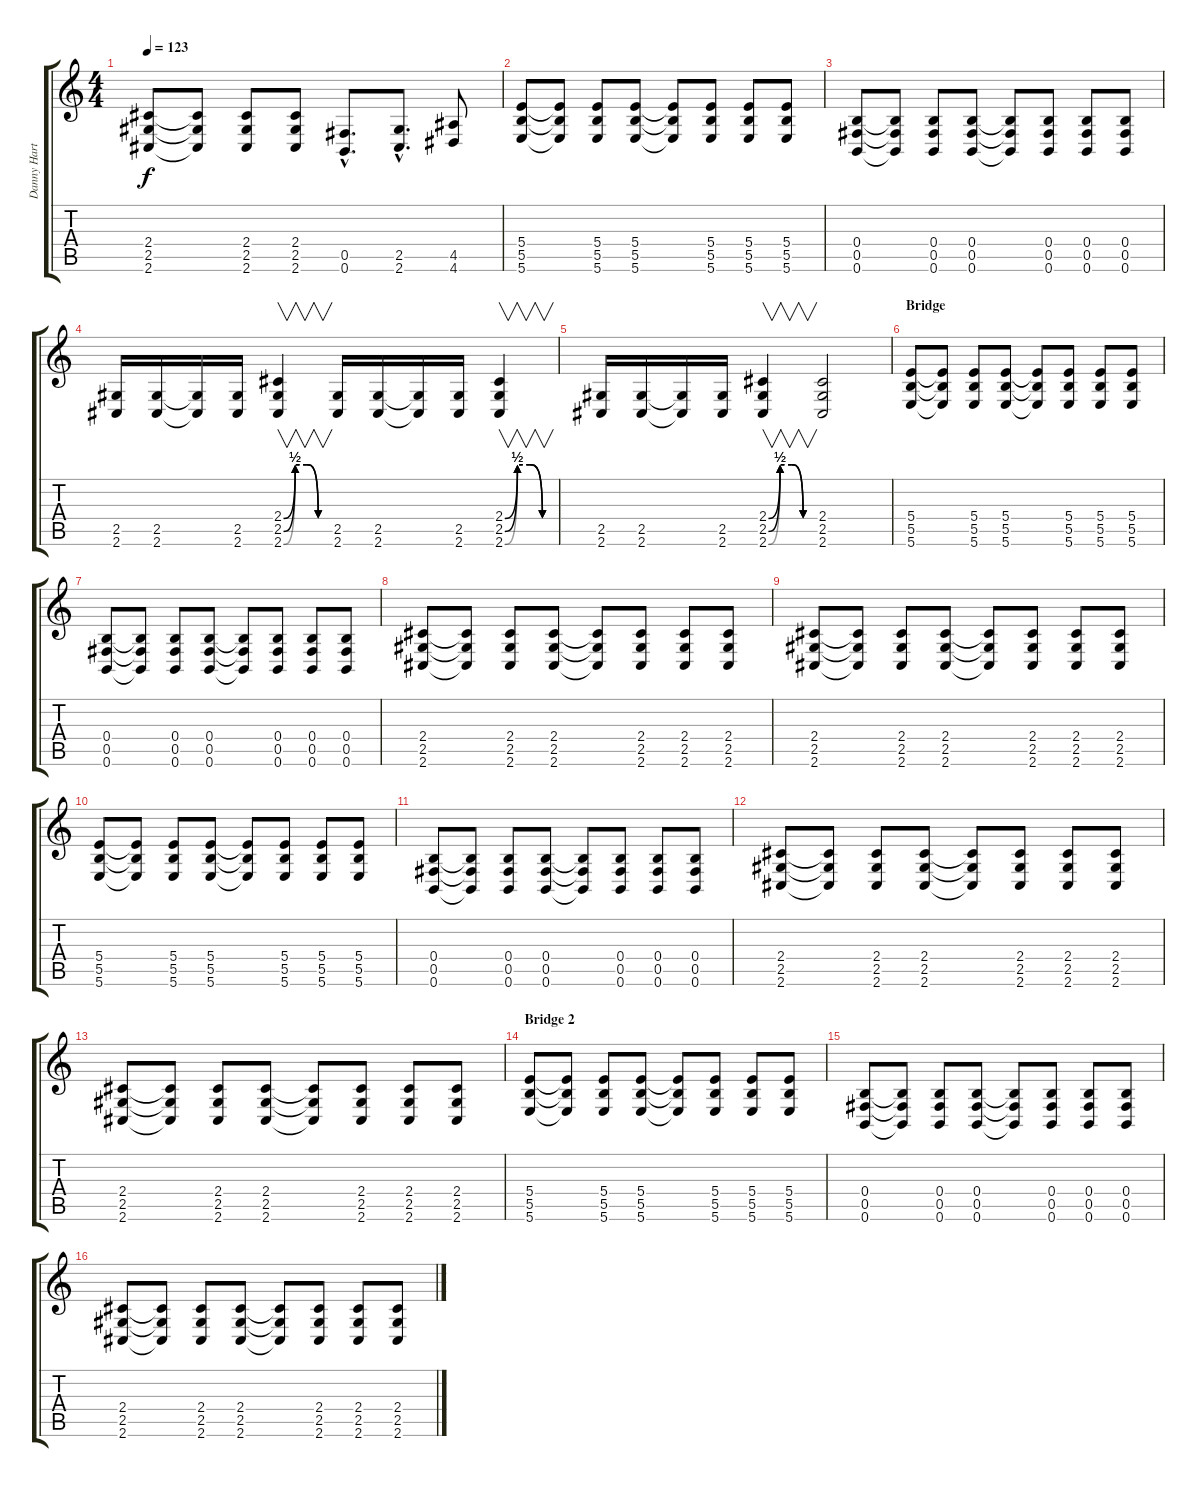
\track ("Danny Hartwell (Guitar)" "Danny Hart") {instrument distortionguitar}
\staff {score tabs}
\tuning (Db4 Ab3 E3 B2 Gb2 B1) {hide}
\ts (4 4)
\tempo 123
\clef g2
\ks c
(2.4 2.5 2.6).8{dy f} (2.4{t} 2.5{t} 2.6{t}).8 (2.4 2.5 2.6).8 (2.4 2.5 2.6).8 (0.5{hac} 0.6{hac}).8{d} (2.5{hac} 2.6{hac}).8{d} (4.5 4.6).8 |
(5.4 5.5 5.6).8 (5.4{t} 5.5{t} 5.6{t}).8 (5.4 5.5 5.6).8 (5.4 5.5 5.6).8 (5.4{t} 5.5{t} 5.6{t}).8 (5.4 5.5 5.6).8 (5.4 5.5 5.6).8 (5.4 5.5 5.6).8 |
(0.4 0.5 0.6).8 (0.4{t} 0.5{t} 0.6{t}).8 (0.4 0.5 0.6).8 (0.4 0.5 0.6).8 (0.4{t} 0.5{t} 0.6{t}).8 (0.4 0.5 0.6).8 (0.4 0.5 0.6).8 (0.4 0.5 0.6).8 |
(2.5 2.6).16 (2.5 2.6).16 (2.5{t} 2.6{t}).16 (2.5 2.6).16 (2.4{be (custom 0 0 15 2 30 2 45 0 60 0)} 2.5{be (custom 0 0 15 2 30 2 45 0 60 0)} 2.6{be (custom 0 0 15 2 30 2 45 0 60 0)}).4{v} (2.5 2.6).16 (2.5 2.6).16 (2.5{t} 2.6{t}).16 (2.5 2.6).16 (2.4{be (custom 0 0 15 2 30 2 45 0 60 0)} 2.5{be (custom 0 0 15 2 30 2 45 0 60 0)} 2.6{be (custom 0 0 15 2 30 2 45 0 60 0)}).4{v} |
(2.5 2.6).16 (2.5 2.6).16 (2.5{t} 2.6{t}).16 (2.5 2.6).16 (2.4{be (custom 0 0 15 2 30 2 45 0 60 0)} 2.5{be (custom 0 0 15 2 30 2 45 0 60 0)} 2.6{be (custom 0 0 15 2 30 2 45 0 60 0)}).4{v} (2.4 2.5 2.6).2 |
\section ("" "Bridge")
(5.4 5.5 5.6).8{instrument distortionguitar} (5.4{t} 5.5{t} 5.6{t}).8 (5.4 5.5 5.6).8 (5.4 5.5 5.6).8 (5.4{t} 5.5{t} 5.6{t}).8 (5.4 5.5 5.6).8 (5.4 5.5 5.6).8 (5.4 5.5 5.6).8 |
(0.4 0.5 0.6).8 (0.4{t} 0.5{t} 0.6{t}).8 (0.4 0.5 0.6).8 (0.4 0.5 0.6).8 (0.4{t} 0.5{t} 0.6{t}).8 (0.4 0.5 0.6).8 (0.4 0.5 0.6).8 (0.4 0.5 0.6).8 |
(2.4 2.5 2.6).8 (2.4{t} 2.5{t} 2.6{t}).8 (2.4 2.5 2.6).8 (2.4 2.5 2.6).8 (2.4{t} 2.5{t} 2.6{t}).8 (2.4 2.5 2.6).8 (2.4 2.5 2.6).8 (2.4 2.5 2.6).8 |
(2.4 2.5 2.6).8 (2.4{t} 2.5{t} 2.6{t}).8 (2.4 2.5 2.6).8 (2.4 2.5 2.6).8 (2.4{t} 2.5{t} 2.6{t}).8 (2.4 2.5 2.6).8 (2.4 2.5 2.6).8 (2.4 2.5 2.6).8 |
(5.4 5.5 5.6).8{instrument distortionguitar} (5.4{t} 5.5{t} 5.6{t}).8 (5.4 5.5 5.6).8 (5.4 5.5 5.6).8 (5.4{t} 5.5{t} 5.6{t}).8 (5.4 5.5 5.6).8 (5.4 5.5 5.6).8 (5.4 5.5 5.6).8 |
(0.4 0.5 0.6).8 (0.4{t} 0.5{t} 0.6{t}).8 (0.4 0.5 0.6).8 (0.4 0.5 0.6).8 (0.4{t} 0.5{t} 0.6{t}).8 (0.4 0.5 0.6).8 (0.4 0.5 0.6).8 (0.4 0.5 0.6).8 |
(2.4 2.5 2.6).8 (2.4{t} 2.5{t} 2.6{t}).8 (2.4 2.5 2.6).8 (2.4 2.5 2.6).8 (2.4{t} 2.5{t} 2.6{t}).8 (2.4 2.5 2.6).8 (2.4 2.5 2.6).8 (2.4 2.5 2.6).8 |
(2.4 2.5 2.6).8 (2.4{t} 2.5{t} 2.6{t}).8 (2.4 2.5 2.6).8 (2.4 2.5 2.6).8 (2.4{t} 2.5{t} 2.6{t}).8 (2.4 2.5 2.6).8 (2.4 2.5 2.6).8 (2.4 2.5 2.6).8 |
\section ("" "Bridge 2")
(5.4 5.5 5.6).8{instrument distortionguitar} (5.4{t} 5.5{t} 5.6{t}).8 (5.4 5.5 5.6).8 (5.4 5.5 5.6).8 (5.4{t} 5.5{t} 5.6{t}).8 (5.4 5.5 5.6).8 (5.4 5.5 5.6).8 (5.4 5.5 5.6).8 |
(0.4 0.5 0.6).8 (0.4{t} 0.5{t} 0.6{t}).8 (0.4 0.5 0.6).8 (0.4 0.5 0.6).8 (0.4{t} 0.5{t} 0.6{t}).8 (0.4 0.5 0.6).8 (0.4 0.5 0.6).8 (0.4 0.5 0.6).8 |
(2.4 2.5 2.6).8 (2.4{t} 2.5{t} 2.6{t}).8 (2.4 2.5 2.6).8 (2.4 2.5 2.6).8 (2.4{t} 2.5{t} 2.6{t}).8 (2.4 2.5 2.6).8 (2.4 2.5 2.6).8 (2.4 2.5 2.6).8
